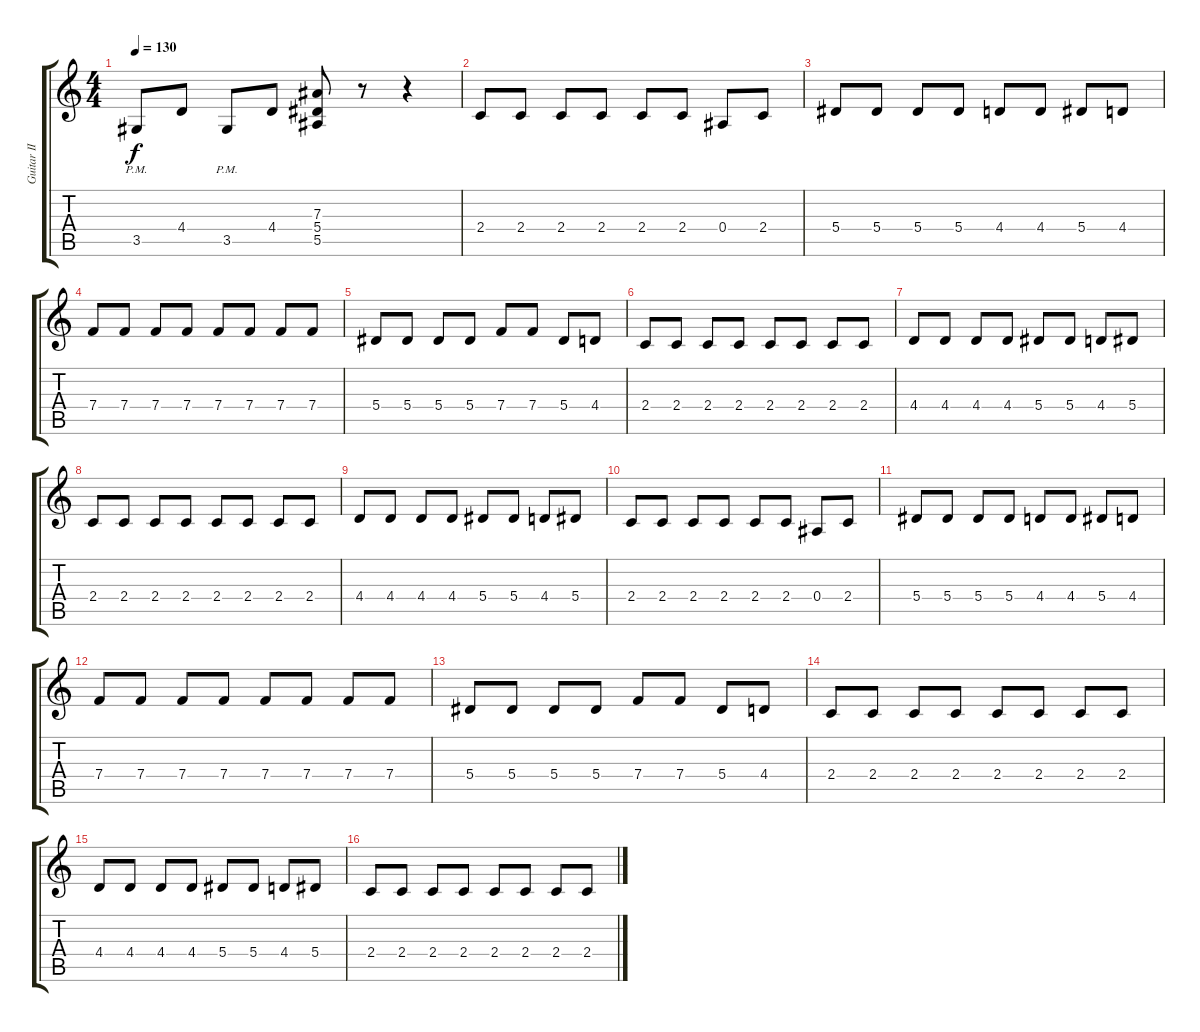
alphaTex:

\track ("Guitar II" "Guitar II") {instrument distortionguitar}
\staff {score tabs}
\tuning (C4 G3 Eb3 Bb2 F2 C2) {hide}
\ts (4 4)
\tempo 130
\clef g2
\ks c
3.5{pm}.8{dy f} 4.4.8 3.5{pm}.8 4.4.8 (7.3 5.4 5.5).8 r.8 r.4 |
2.4.8{instrument overdrivenguitar} 2.4.8 2.4.8 2.4.8 2.4.8 2.4.8 0.4.8 2.4.8 |
5.4.8 5.4.8 5.4.8 5.4.8 4.4.8 4.4.8 5.4.8 4.4.8 |
7.4.8 7.4.8 7.4.8 7.4.8 7.4.8 7.4.8 7.4.8 7.4.8 |
5.4.8 5.4.8 5.4.8 5.4.8 7.4.8 7.4.8 5.4.8 4.4.8 |
2.4.8 2.4.8 2.4.8 2.4.8 2.4.8 2.4.8 2.4.8 2.4.8 |
4.4.8 4.4.8 4.4.8 4.4.8 5.4.8 5.4.8 4.4.8 5.4.8 |
2.4.8 2.4.8 2.4.8 2.4.8 2.4.8 2.4.8 2.4.8 2.4.8 |
4.4.8 4.4.8 4.4.8 4.4.8 5.4.8 5.4.8 4.4.8 5.4.8 |
2.4.8 2.4.8 2.4.8 2.4.8 2.4.8 2.4.8 0.4.8 2.4.8 |
5.4.8 5.4.8 5.4.8 5.4.8 4.4.8 4.4.8 5.4.8 4.4.8 |
7.4.8 7.4.8 7.4.8 7.4.8 7.4.8 7.4.8 7.4.8 7.4.8 |
5.4.8 5.4.8 5.4.8 5.4.8 7.4.8 7.4.8 5.4.8 4.4.8 |
2.4.8 2.4.8 2.4.8 2.4.8 2.4.8 2.4.8 2.4.8 2.4.8 |
4.4.8 4.4.8 4.4.8 4.4.8 5.4.8 5.4.8 4.4.8 5.4.8 |
2.4.8 2.4.8 2.4.8 2.4.8 2.4.8 2.4.8 2.4.8 2.4.8
